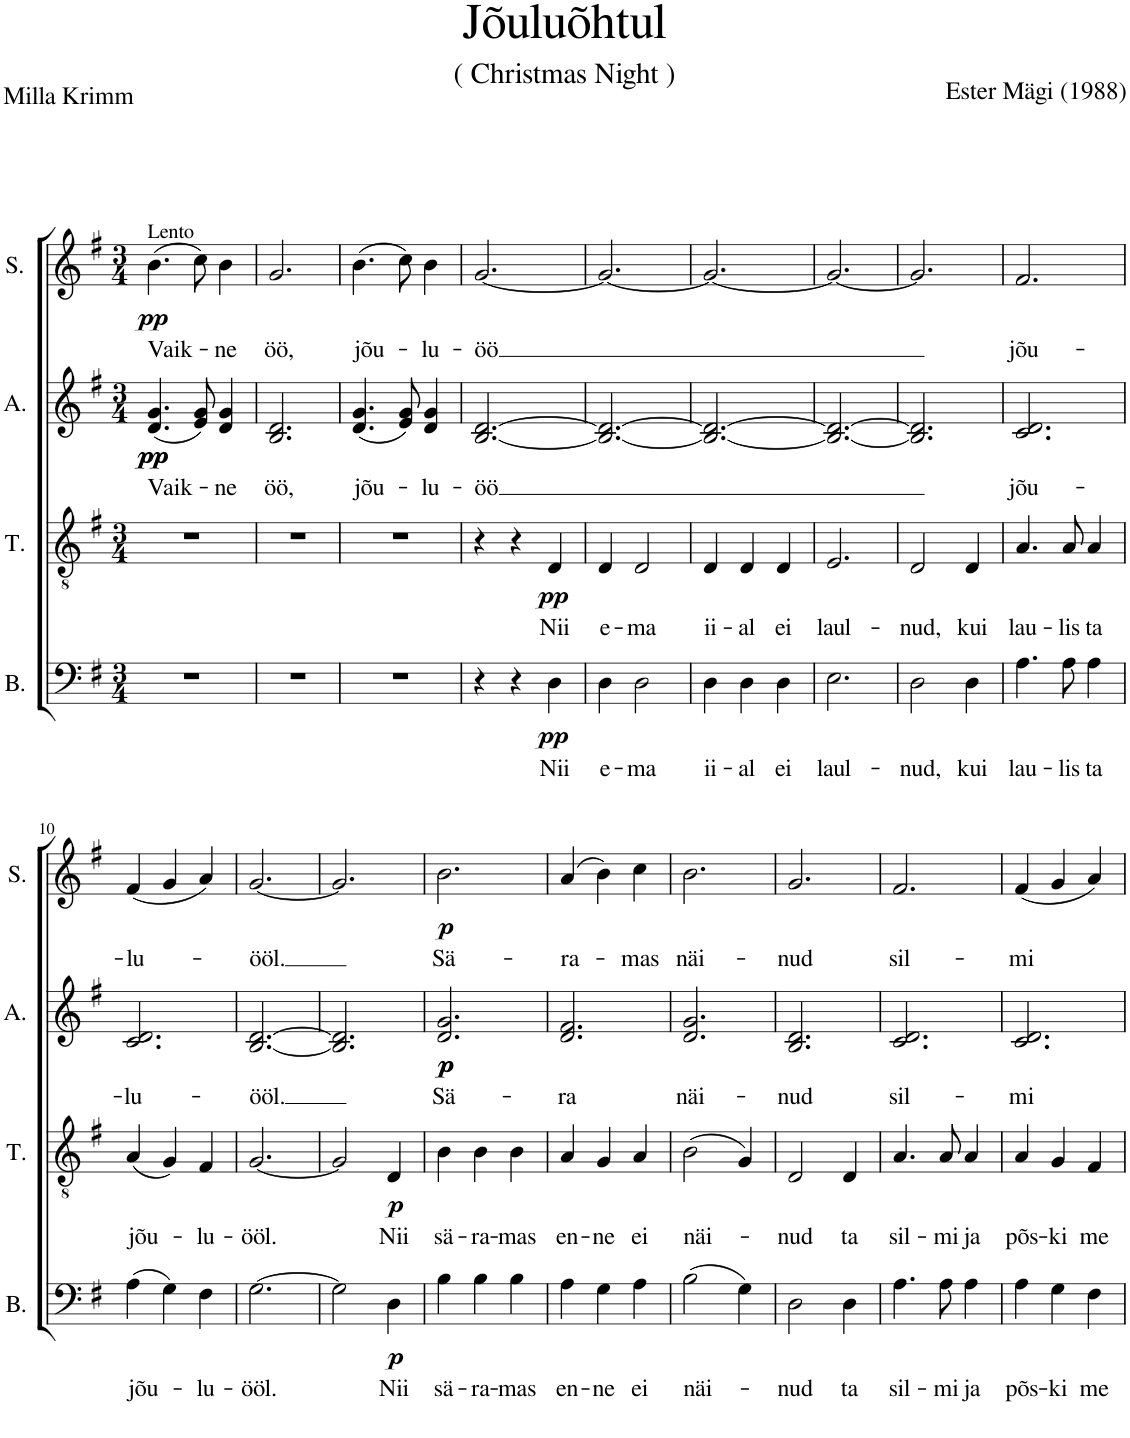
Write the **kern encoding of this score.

**kern	**text	**dynam	**kern	**text	**dynam	**kern	**text	**dynam	**kern	**text	**dynam
*part4	*part4	*part4	*part3	*part3	*part3	*part2	*part2	*part2	*part1	*part1	*part1
*staff4	*staff4	*staff4	*staff3	*staff3	*staff3	*staff2	*staff2	*staff2	*staff1	*staff1	*staff1
*I"B.	*	*	*I"T.	*	*	*I"A.	*	*	*I"S.	*	*
*I'B.	*	*	*I'T.	*	*	*I'A.	*	*	*I'S.	*	*
*clefF4	*	*	*clefGv2	*	*	*clefG2	*	*	*clefG2	*	*
*k[f#]	*	*	*k[f#]	*	*	*k[f#]	*	*	*k[f#]	*	*
*M3/4	*	*	*M3/4	*	*	*M3/4	*	*	*M3/4	*	*
=1	=1	=1	=1	=1	=1	=1	=1	=1	=1	=1	=1
!	!	!	!	!	!	!	!	!	!LO:TX:a:t=Lento	!	!
!	!	!	!	!	!	!	!LO:LY:b	!LO:DY:b	!	!LO:LY:b	!
!	!	!	!	!	!	!	!	!LO:DY:n=1:b	!	!	!LO:DY:b
2.r	.	.	2.r	.	.	(4.d/ 4.g/	Vaik-	pp pp	(4.b\	Vaik-	pp
.	.	.	.	.	.	8e/ 8g/)	.	.	8cc\)	.	.
!	!	!	!	!	!	!	!LO:LY:b	!	!	!LO:LY:b	!
.	.	.	.	.	.	4d/ 4g/	-ne	.	4b\	-ne	.
=2	=2	=2	=2	=2	=2	=2	=2	=2	=2	=2	=2
!	!	!	!	!	!	!	!LO:LY:b	!	!	!LO:LY:b	!
2.r	.	.	2.r	.	.	2.B/ 2.d/	öö,	.	2.g/	öö,	.
=3	=3	=3	=3	=3	=3	=3	=3	=3	=3	=3	=3
!	!	!	!	!	!	!	!LO:LY:b	!	!	!LO:LY:b	!
2.r	.	.	2.r	.	.	(4.d/ 4.g/	jõu-	.	(4.b\	jõu-	.
.	.	.	.	.	.	8e/ 8g/)	.	.	8cc\)	.	.
!	!	!	!	!	!	!	!LO:LY:b	!	!	!LO:LY:b	!
.	.	.	.	.	.	4d/ 4g/	-lu-	.	4b\	-lu-	.
=4	=4	=4	=4	=4	=4	=4	=4	=4	=4	=4	=4
!	!	!	!	!	!	!	!LO:LY:b	!	!	!LO:LY:b	!
4r	.	.	4r	.	.	[2.B/ [2.d/	-öö	.	[2.g/	-öö	.
4r	.	.	4r	.	.	.	.	.	.	.	.
!	!LO:LY:b	!LO:DY:b	!	!LO:LY:b	!LO:DY:b	!	!	!	!	!	!
4D\	Nii	pp	4D/	Nii	pp	.	.	.	.	.	.
=5	=5	=5	=5	=5	=5	=5	=5	=5	=5	=5	=5
!	!LO:LY:b	!	!	!LO:LY:b	!	!	!	!	!	!	!
4D\	e-	.	4D/	e-	.	2.B/_ 2.d/_	.	.	2.g/_	.	.
!	!LO:LY:b	!	!	!LO:LY:b	!	!	!	!	!	!	!
2D\	-ma	.	2D/	-ma	.	.	.	.	.	.	.
=6	=6	=6	=6	=6	=6	=6	=6	=6	=6	=6	=6
!	!LO:LY:b	!	!	!LO:LY:b	!	!	!	!	!	!	!
4D\	ii-	.	4D/	ii-	.	2.B/_ 2.d/_	.	.	2.g/_	.	.
!	!LO:LY:b	!	!	!LO:LY:b	!	!	!	!	!	!	!
4D\	-al	.	4D/	-al	.	.	.	.	.	.	.
!	!LO:LY:b	!	!	!LO:LY:b	!	!	!	!	!	!	!
4D\	ei	.	4D/	ei	.	.	.	.	.	.	.
=7	=7	=7	=7	=7	=7	=7	=7	=7	=7	=7	=7
!	!LO:LY:b	!	!	!LO:LY:b	!	!	!	!	!	!	!
2.E\	laul-	.	2.E/	laul-	.	2.B/_ 2.d/_	.	.	2.g/_	.	.
=8	=8	=8	=8	=8	=8	=8	=8	=8	=8	=8	=8
!	!LO:LY:b	!	!	!LO:LY:b	!	!	!	!	!	!	!
2D\	-nud,	.	2D/	-nud,	.	2.B/] 2.d/]	.	.	2.g/]	.	.
!	!LO:LY:b	!	!	!LO:LY:b	!	!	!	!	!	!	!
4D\	kui	.	4D/	kui	.	.	.	.	.	.	.
=9	=9	=9	=9	=9	=9	=9	=9	=9	=9	=9	=9
!	!LO:LY:b	!	!	!LO:LY:b	!	!	!LO:LY:b	!	!	!LO:LY:b	!
4.A\	lau-	.	4.A/	lau-	.	2.c/ 2.d/	jõu-	.	2.f#/	jõu-	.
!	!LO:LY:b	!	!	!LO:LY:b	!	!	!	!	!	!	!
8A\	-lis	.	8A/	-lis	.	.	.	.	.	.	.
!	!LO:LY:b	!	!	!LO:LY:b	!	!	!	!	!	!	!
4A\	ta	.	4A/	ta	.	.	.	.	.	.	.
!!LO:LB:g=z
=10	=10	=10	=10	=10	=10	=10	=10	=10	=10	=10	=10
!	!LO:LY:b	!	!	!LO:LY:b	!	!	!LO:LY:b	!	!	!LO:LY:b	!
(4A\	jõu-	.	(4A/	jõu-	.	2.c/ 2.d/	-lu-	.	(4f#/	-lu-	.
4G\)	.	.	4G/)	.	.	.	.	.	4g/	.	.
!	!LO:LY:b	!	!	!LO:LY:b	!	!	!	!	!	!	!
4F#\	-lu-	.	4F#/	-lu-	.	.	.	.	4a/)	.	.
=11	=11	=11	=11	=11	=11	=11	=11	=11	=11	=11	=11
!	!LO:LY:b	!	!	!LO:LY:b	!	!	!LO:LY:b	!	!	!LO:LY:b	!
[2.G\	-ööl.	.	[2.G/	-ööl.	.	[2.B/ [2.d/	-ööl.	.	[2.g/	-ööl.	.
=12	=12	=12	=12	=12	=12	=12	=12	=12	=12	=12	=12
2G\]	.	.	2G/]	.	.	2.B/] 2.d/]	.	.	2.g/]	.	.
!	!LO:LY:b	!LO:DY:b	!	!LO:LY:b	!LO:DY:b	!	!	!	!	!	!
4D\	Nii	p	4D/	Nii	p	.	.	.	.	.	.
=13	=13	=13	=13	=13	=13	=13	=13	=13	=13	=13	=13
!	!LO:LY:b	!	!	!LO:LY:b	!	!	!LO:LY:b	!LO:DY:b	!	!LO:LY:b	!
!	!	!	!	!	!	!	!	!LO:DY:n=1:b	!	!	!LO:DY:b
4B\	sä-	.	4B\	sä-	.	2.d/ 2.g/	Sä-	p p	2.b\	Sä-	p
!	!LO:LY:b	!	!	!LO:LY:b	!	!	!	!	!	!	!
4B\	-ra-	.	4B\	-ra-	.	.	.	.	.	.	.
!	!LO:LY:b	!	!	!LO:LY:b	!	!	!	!	!	!	!
4B\	-mas	.	4B\	-mas	.	.	.	.	.	.	.
=14	=14	=14	=14	=14	=14	=14	=14	=14	=14	=14	=14
!	!LO:LY:b	!	!	!LO:LY:b	!	!	!LO:LY:b	!	!	!LO:LY:b	!
4A\	en-	.	4A/	en-	.	2.d/ 2.f#/	-ra	.	(4a/	-ra-	.
!	!LO:LY:b	!	!	!LO:LY:b	!	!	!	!	!	!	!
4G\	-ne	.	4G/	-ne	.	.	.	.	4b\)	.	.
!	!LO:LY:b	!	!	!LO:LY:b	!	!	!	!	!	!LO:LY:b	!
4A\	ei	.	4A/	ei	.	.	.	.	4cc\	mas	.
=15	=15	=15	=15	=15	=15	=15	=15	=15	=15	=15	=15
!	!LO:LY:b	!	!	!LO:LY:b	!	!	!LO:LY:b	!	!	!LO:LY:b	!
(2B\	näi-	.	(2B\	näi-	.	2.d/ 2.g/	näi-	.	2.b\	näi-	.
4G\)	.	.	4G/)	.	.	.	.	.	.	.	.
=16	=16	=16	=16	=16	=16	=16	=16	=16	=16	=16	=16
!	!LO:LY:b	!	!	!LO:LY:b	!	!	!LO:LY:b	!	!	!LO:LY:b	!
2D\	-nud	.	2D/	-nud	.	2.B/ 2.d/	-nud	.	2.g/	-nud	.
!	!LO:LY:b	!	!	!LO:LY:b	!	!	!	!	!	!	!
4D\	ta	.	4D/	ta	.	.	.	.	.	.	.
=17	=17	=17	=17	=17	=17	=17	=17	=17	=17	=17	=17
!	!LO:LY:b	!	!	!LO:LY:b	!	!	!LO:LY:b	!	!	!LO:LY:b	!
4.A\	sil-	.	4.A/	sil-	.	2.c/ 2.d/	sil-	.	2.f#/	sil-	.
!	!LO:LY:b	!	!	!LO:LY:b	!	!	!	!	!	!	!
8A\	-mi	.	8A/	-mi	.	.	.	.	.	.	.
!	!LO:LY:b	!	!	!LO:LY:b	!	!	!	!	!	!	!
4A\	ja	.	4A/	ja	.	.	.	.	.	.	.
=18	=18	=18	=18	=18	=18	=18	=18	=18	=18	=18	=18
!	!LO:LY:b	!	!	!LO:LY:b	!	!	!LO:LY:b	!	!	!LO:LY:b	!
4A\	põs-	.	4A/	põs-	.	2.c/ 2.d/	-mi	.	(4f#/	-mi	.
!	!LO:LY:b	!	!	!LO:LY:b	!	!	!	!	!	!	!
4G\	-ki	.	4G/	-ki	.	.	.	.	4g/	.	.
!	!LO:LY:b	!	!	!LO:LY:b	!	!	!	!	!	!	!
4F#\	me	.	4F#/	me	.	.	.	.	4a/)	.	.
=	=	=	=	=	=	=	=	=	=	=	=
*-	*-	*-	*-	*-	*-	*-	*-	*-	*-	*-	*-
